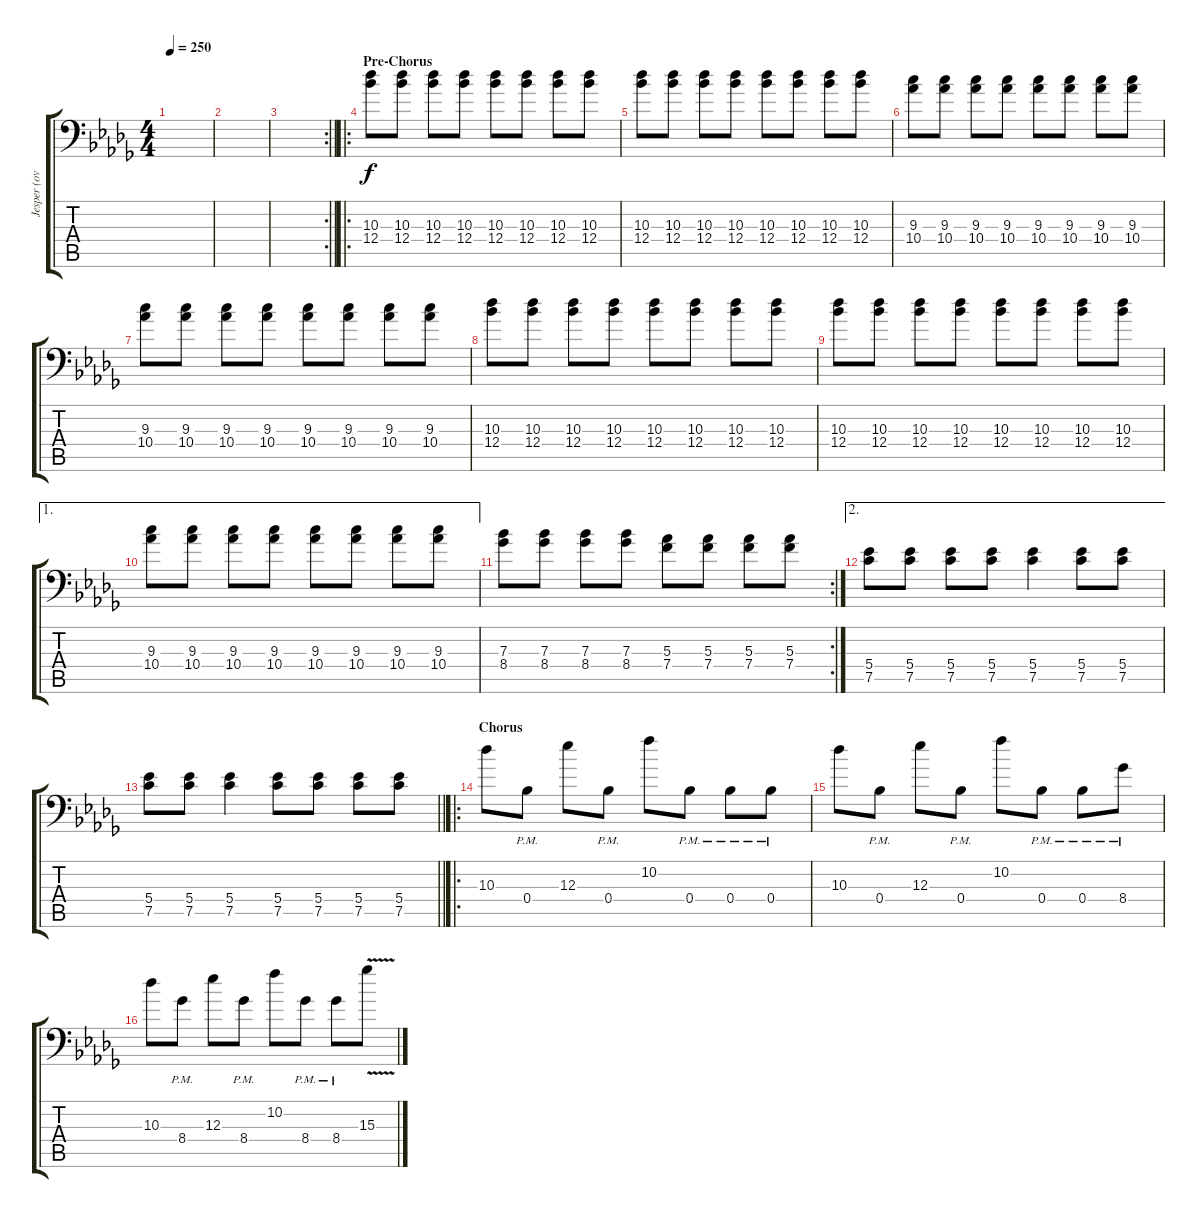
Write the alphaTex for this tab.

\track ("Jesper (overdub)" "Jesper (ov") {instrument distortionguitar}
\staff {score tabs}
\tuning (C4 G3 Eb3 Bb2 F2 Bb1) {hide}
\ts (4 4)
\tempo 250
\clef f4
\ks bbminor
|
|
\rc 2
\barLineRight lightlight
|
\ro
\section ("" "Pre-Chorus")
(10.3 12.4).8 (10.3 12.4).8 (10.3 12.4).8 (10.3 12.4).8 (10.3 12.4).8 (10.3 12.4).8 (10.3 12.4).8 (10.3 12.4).8 |
(10.3 12.4).8 (10.3 12.4).8 (10.3 12.4).8 (10.3 12.4).8 (10.3 12.4).8 (10.3 12.4).8 (10.3 12.4).8 (10.3 12.4).8 |
(9.3 10.4).8 (9.3 10.4).8 (9.3 10.4).8 (9.3 10.4).8 (9.3 10.4).8 (9.3 10.4).8 (9.3 10.4).8 (9.3 10.4).8 |
(9.3 10.4).8 (9.3 10.4).8 (9.3 10.4).8 (9.3 10.4).8 (9.3 10.4).8 (9.3 10.4).8 (9.3 10.4).8 (9.3 10.4).8 |
(10.3 12.4).8 (10.3 12.4).8 (10.3 12.4).8 (10.3 12.4).8 (10.3 12.4).8 (10.3 12.4).8 (10.3 12.4).8 (10.3 12.4).8 |
(10.3 12.4).8 (10.3 12.4).8 (10.3 12.4).8 (10.3 12.4).8 (10.3 12.4).8 (10.3 12.4).8 (10.3 12.4).8 (10.3 12.4).8 |
\ae 1
(9.3 10.4).8 (9.3 10.4).8 (9.3 10.4).8 (9.3 10.4).8 (9.3 10.4).8 (9.3 10.4).8 (9.3 10.4).8 (9.3 10.4).8 |
\rc 2
(7.3 8.4).8 (7.3 8.4).8 (7.3 8.4).8 (7.3 8.4).8 (5.3 7.4).8 (5.3 7.4).8 (5.3 7.4).8 (5.3 7.4).8 |
\ae 2
(5.4 7.5).8 (5.4 7.5).8 (5.4 7.5).8 (5.4 7.5).8 (5.4 7.5).4 (5.4 7.5).8 (5.4 7.5).8 |
\barLineRight lightlight
(5.4 7.5).8 (5.4 7.5).8 (5.4 7.5).4 (5.4 7.5).8 (5.4 7.5).8 (5.4 7.5).8 (5.4 7.5).8 |
\ro
\section ("" "Chorus")
10.3.8 0.4{pm}.8 12.3.8 0.4{pm}.8 10.2.8 0.4{pm}.8 0.4{pm}.8 0.4{pm}.8 |
10.3.8 0.4{pm}.8 12.3.8 0.4{pm}.8 10.2.8 0.4{pm}.8 0.4{pm}.8 8.4{pm}.8 |
10.3.8 8.4{pm}.8 12.3.8 8.4{pm}.8 10.2.8 8.4{pm}.8 8.4{pm}.8 15.3{v}.8
